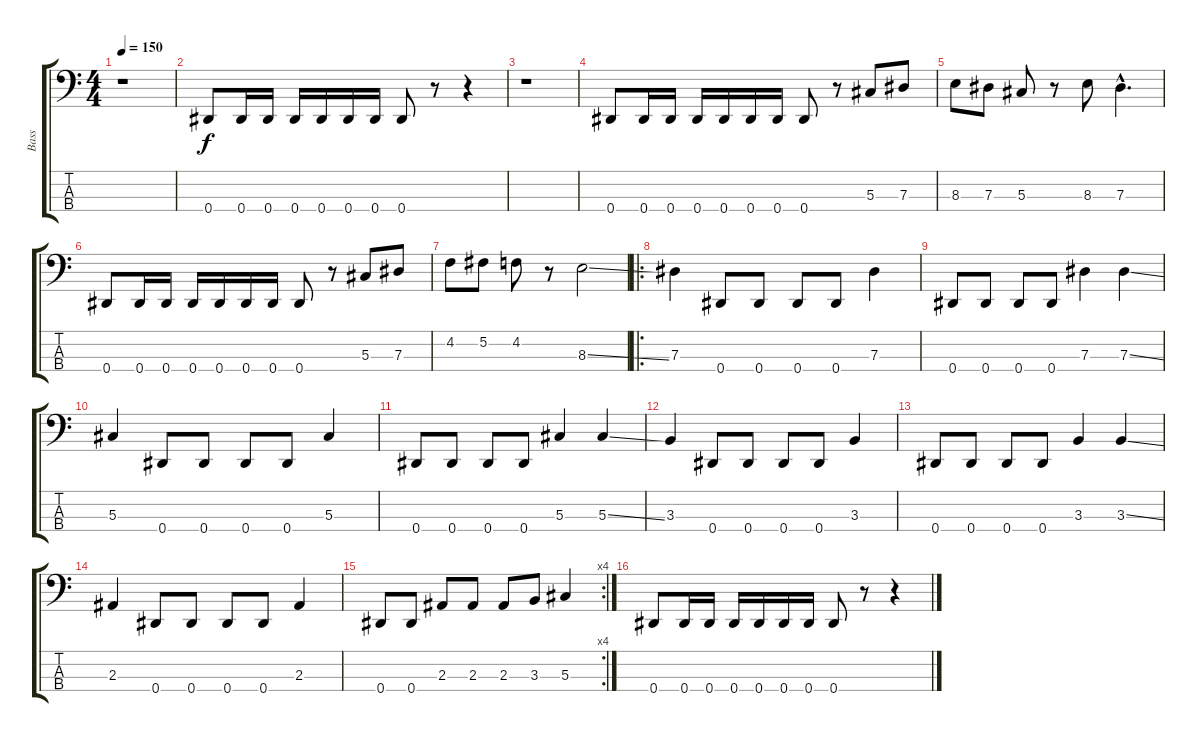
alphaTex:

\track ("Bass" "Bass") {instrument electricbassfinger}
\staff {score tabs}
\tuning (Gb2 Db2 Ab1 Eb1) {hide}
\ts (4 4)
\tempo 150
\clef f4
\ks c
r.1{dy f} |
0.4.8 0.4.16 0.4.16 0.4.16 0.4.16 0.4.16 0.4.16 0.4.8 r.8 r.4 |
r.1 |
0.4.8 0.4.16 0.4.16 0.4.16 0.4.16 0.4.16 0.4.16 0.4.8 r.8 5.3.8 7.3.8 |
8.3.8 7.3.8 5.3.8 r.8 8.3.8 7.3{hac}.4{d} |
0.4.8 0.4.16 0.4.16 0.4.16 0.4.16 0.4.16 0.4.16 0.4.8 r.8 5.3.8 7.3.8 |
4.2.8 5.2.8 4.2.8 r.8 8.3{ss}.2 |
\ro
7.3.4 0.4.8 0.4.8 0.4.8 0.4.8 7.3.4 |
0.4.8 0.4.8 0.4.8 0.4.8 7.3.4 7.3{ss}.4 |
5.3.4 0.4.8 0.4.8 0.4.8 0.4.8 5.3.4 |
0.4.8 0.4.8 0.4.8 0.4.8 5.3.4 5.3{ss}.4 |
3.3.4 0.4.8 0.4.8 0.4.8 0.4.8 3.3.4 |
0.4.8 0.4.8 0.4.8 0.4.8 3.3.4 3.3{ss}.4 |
2.3.4 0.4.8 0.4.8 0.4.8 0.4.8 2.3.4 |
\rc 4
0.4.8 0.4.8 2.3.8 2.3.8 2.3.8 3.3.8 5.3.4 |
0.4.8 0.4.16 0.4.16 0.4.16 0.4.16 0.4.16 0.4.16 0.4.8 r.8 r.4
